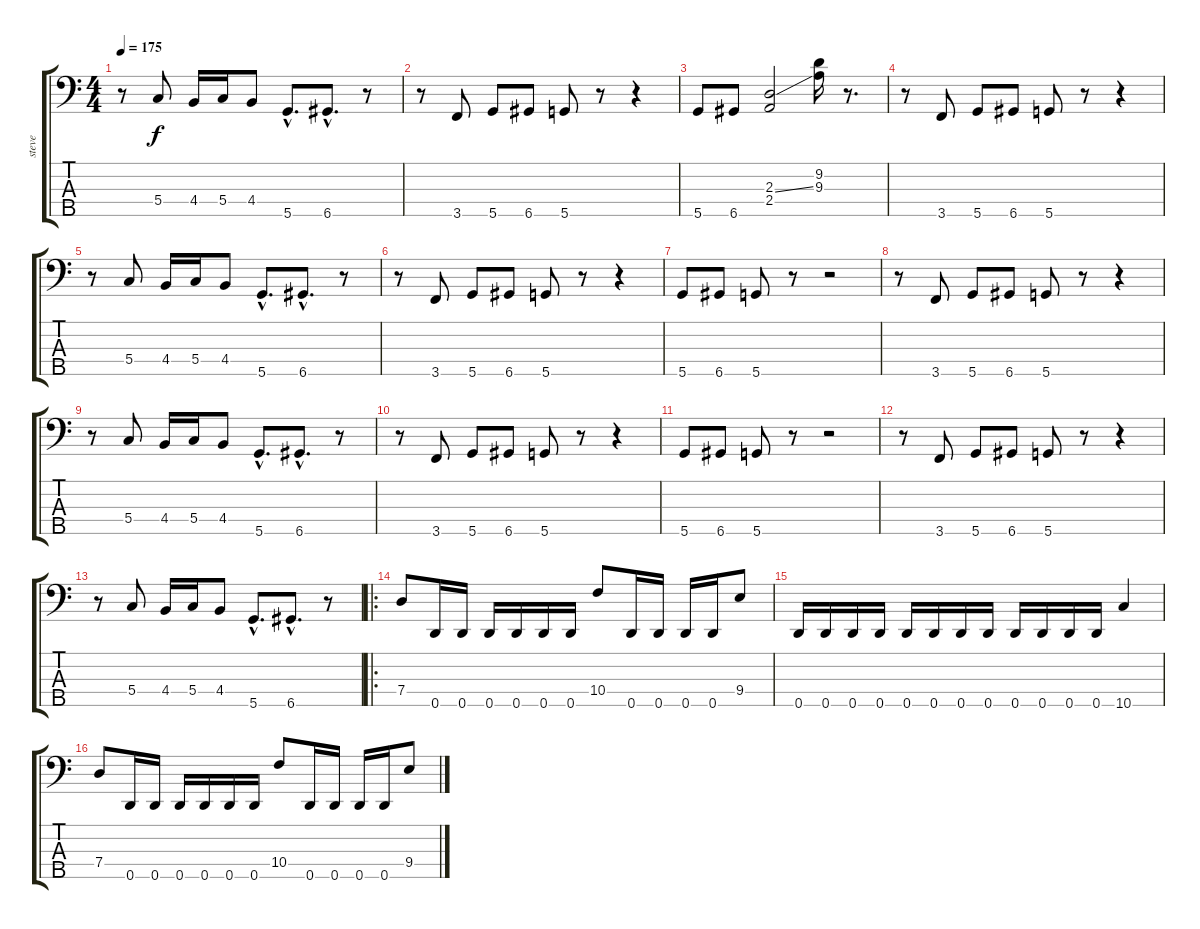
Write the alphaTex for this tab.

\track ("steve" "steve") {instrument electricbassfinger}
\staff {score tabs}
\tuning (Bb2 F2 C2 G1 D1) {hide}
\ts (4 4)
\tempo 175
\clef f4
\ks c
r.8{dy f} 5.4.8 4.4.16 5.4.16 4.4.8 5.5{hac}.8{d} 6.5{hac}.8{d} r.8 |
r.8 3.5.8 5.5.8 6.5.8 5.5.8 r.8 r.4 |
5.5.8 6.5.8 (2.3{ss} 2.4).2 (9.2 9.3).16 r.8{d} |
r.8 3.5.8 5.5.8 6.5.8 5.5.8 r.8 r.4 |
r.8 5.4.8 4.4.16 5.4.16 4.4.8 5.5{hac}.8{d} 6.5{hac}.8{d} r.8 |
r.8 3.5.8 5.5.8 6.5.8 5.5.8 r.8 r.4 |
5.5.8 6.5.8 5.5.8 r.8 r.2 |
r.8 3.5.8 5.5.8 6.5.8 5.5.8 r.8 r.4 |
r.8 5.4.8 4.4.16 5.4.16 4.4.8 5.5{hac}.8{d} 6.5{hac}.8{d} r.8 |
r.8 3.5.8 5.5.8 6.5.8 5.5.8 r.8 r.4 |
5.5.8 6.5.8 5.5.8 r.8 r.2 |
r.8 3.5.8 5.5.8 6.5.8 5.5.8 r.8 r.4 |
r.8 5.4.8 4.4.16 5.4.16 4.4.8 5.5{hac}.8{d} 6.5{hac}.8{d} r.8 |
\ro
7.4.8 0.5.16 0.5.16 0.5.16 0.5.16 0.5.16 0.5.16 10.4.8 0.5.16 0.5.16 0.5.16 0.5.16 9.4.8 |
0.5.16 0.5.16 0.5.16 0.5.16 0.5.16 0.5.16 0.5.16 0.5.16 0.5.16 0.5.16 0.5.16 0.5.16 10.5.4 |
7.4.8 0.5.16 0.5.16 0.5.16 0.5.16 0.5.16 0.5.16 10.4.8 0.5.16 0.5.16 0.5.16 0.5.16 9.4.8
